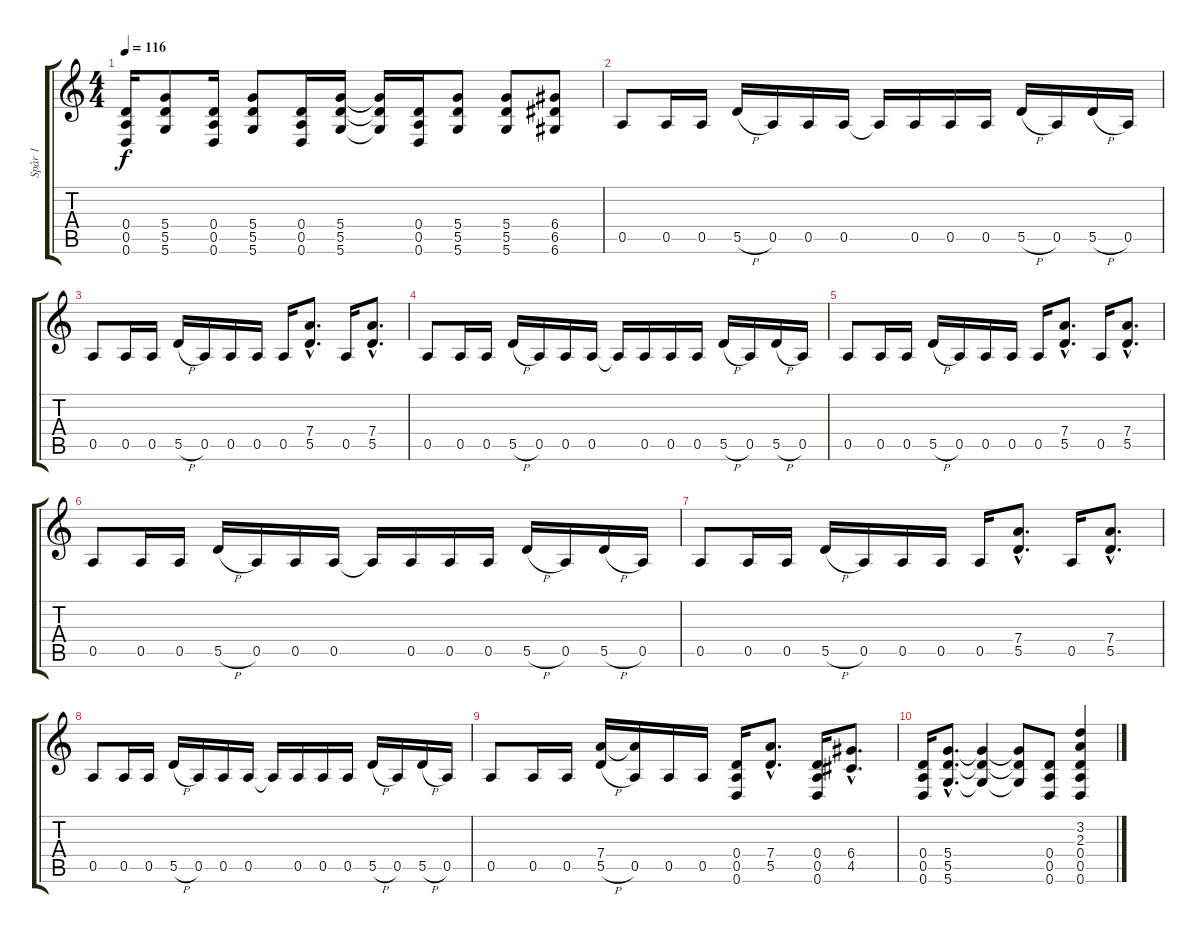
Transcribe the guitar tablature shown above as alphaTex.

\track ("Spår 1" "Spår 1") {instrument distortionguitar}
\staff {score tabs}
\tuning (E4 B3 G3 D3 A2 D2) {hide}
\ts (4 4)
\tempo 116
\clef g2
\ks c
(0.4 0.5 0.6).16{dy f} (5.4 5.5 5.6).8 (0.4 0.5 0.6).16 (5.4 5.5 5.6).8 (0.4 0.5 0.6).16 (5.4 5.5 5.6).16 (5.4{t} 5.5{t} 5.6{t}).16 (0.4 0.5 0.6).16 (5.4 5.5 5.6).8 (5.4 5.5 5.6).8 (6.4 6.5 6.6).8 |
0.5.8 0.5.16 0.5.16 5.5{h}.16 0.5.16 0.5.16 0.5.16 0.5{t}.16 0.5.16 0.5.16 0.5.16 5.5{h}.16 0.5.16 5.5{h}.16 0.5.16 |
0.5.8 0.5.16 0.5.16 5.5{h}.16 0.5.16 0.5.16 0.5.16 0.5.16 (7.4{hac} 5.5{hac}).8{d} 0.5.16 (7.4{hac} 5.5{hac}).8{d} |
0.5.8 0.5.16 0.5.16 5.5{h}.16 0.5.16 0.5.16 0.5.16 0.5{t}.16 0.5.16 0.5.16 0.5.16 5.5{h}.16 0.5.16 5.5{h}.16 0.5.16 |
0.5.8 0.5.16 0.5.16 5.5{h}.16 0.5.16 0.5.16 0.5.16 0.5.16 (7.4{hac} 5.5{hac}).8{d} 0.5.16 (7.4{hac} 5.5{hac}).8{d} |
0.5.8 0.5.16 0.5.16 5.5{h}.16 0.5.16 0.5.16 0.5.16 0.5{t}.16 0.5.16 0.5.16 0.5.16 5.5{h}.16 0.5.16 5.5{h}.16 0.5.16 |
0.5.8 0.5.16 0.5.16 5.5{h}.16 0.5.16 0.5.16 0.5.16 0.5.16 (7.4{hac} 5.5{hac}).8{d} 0.5.16 (7.4{hac} 5.5{hac}).8{d} |
0.5.8 0.5.16 0.5.16 5.5{h}.16 0.5.16 0.5.16 0.5.16 0.5{t}.16 0.5.16 0.5.16 0.5.16 5.5{h}.16 0.5.16 5.5{h}.16 0.5.16 |
0.5.8 0.5.16 0.5.16 (7.4 5.5{h}).16 (7.4{t} 0.5).16 0.5.16 0.5.16 (0.4 0.5 0.6).16 (7.4{hac} 5.5{hac}).8{d} (0.4 0.5 0.6).16 (6.4{hac} 4.5{hac}).8{d} |
(0.4 0.5 0.6).16 (5.4{hac} 5.5{hac} 5.6{hac}).8{d} (5.4{t} 5.5{t} 5.6{t}).4 (5.4{t} 5.5{t} 5.6{t}).8 (0.4 0.5 0.6).8 (3.2 2.3 0.4 0.5 0.6).4
